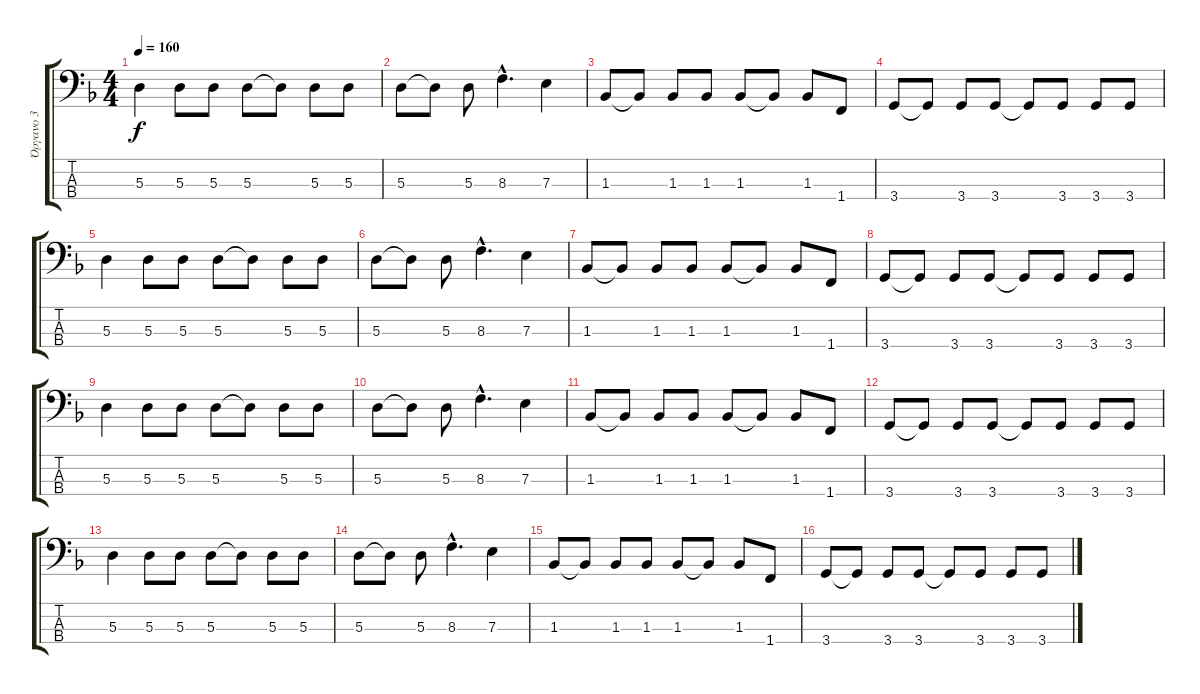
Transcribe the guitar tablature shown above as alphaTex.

\track ("Όργανο 3" "Όργανο 3") {instrument electricbassfinger}
\staff {score tabs}
\tuning (G2 D2 A1 E1) {hide}
\ts (4 4)
\tempo 160
\clef f4
\ks dminor
5.3.4{dy f} 5.3.8 5.3.8 5.3.8 5.3{t}.8 5.3.8 5.3.8 |
5.3.8 5.3{t}.8 5.3.8 8.3{hac}.4{d} 7.3.4 |
1.3.8 1.3{t}.8 1.3.8 1.3.8 1.3.8 1.3{t}.8 1.3.8 1.4.8 |
3.4.8 3.4{t}.8 3.4.8 3.4.8 3.4{t}.8 3.4.8 3.4.8 3.4.8 |
5.3.4 5.3.8 5.3.8 5.3.8 5.3{t}.8 5.3.8 5.3.8 |
5.3.8 5.3{t}.8 5.3.8 8.3{hac}.4{d} 7.3.4 |
1.3.8 1.3{t}.8 1.3.8 1.3.8 1.3.8 1.3{t}.8 1.3.8 1.4.8 |
3.4.8 3.4{t}.8 3.4.8 3.4.8 3.4{t}.8 3.4.8 3.4.8 3.4.8 |
5.3.4 5.3.8 5.3.8 5.3.8 5.3{t}.8 5.3.8 5.3.8 |
5.3.8 5.3{t}.8 5.3.8 8.3{hac}.4{d} 7.3.4 |
1.3.8 1.3{t}.8 1.3.8 1.3.8 1.3.8 1.3{t}.8 1.3.8 1.4.8 |
3.4.8 3.4{t}.8 3.4.8 3.4.8 3.4{t}.8 3.4.8 3.4.8 3.4.8 |
5.3.4 5.3.8 5.3.8 5.3.8 5.3{t}.8 5.3.8 5.3.8 |
5.3.8 5.3{t}.8 5.3.8 8.3{hac}.4{d} 7.3.4 |
1.3.8 1.3{t}.8 1.3.8 1.3.8 1.3.8 1.3{t}.8 1.3.8 1.4.8 |
3.4.8 3.4{t}.8 3.4.8 3.4.8 3.4{t}.8 3.4.8 3.4.8 3.4.8
